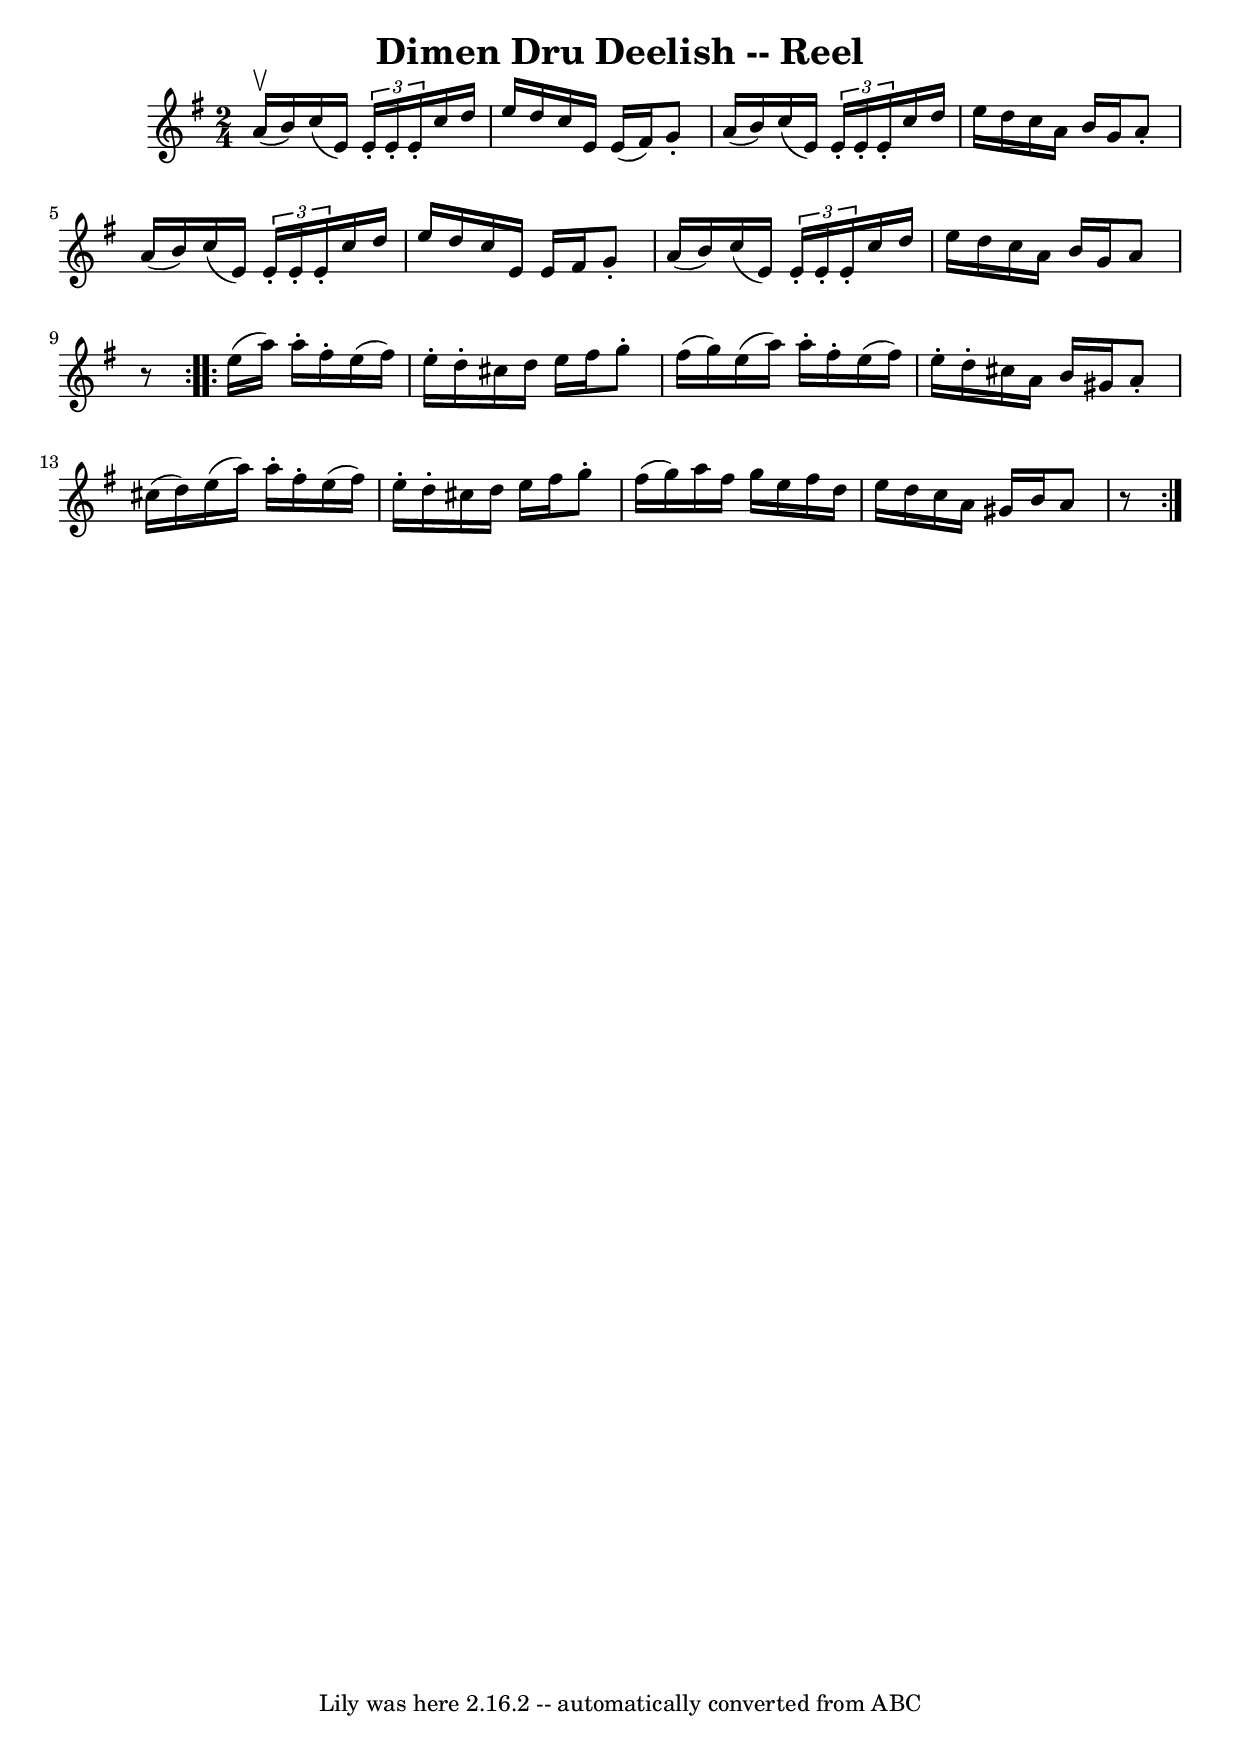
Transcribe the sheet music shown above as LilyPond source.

\version "2.16.2"
\include "Mammoth.ily"
\header {
  %% book = "Ryan's Mammoth Collection"
  crossRefNumber = "1"
  footnotes = "\\\\182\\\\The book has the triplets written as demisemiquavers."
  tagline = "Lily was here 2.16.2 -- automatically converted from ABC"
  title = "Dimen Dru Deelish -- Reel"

}
voicedefault =  {



  \repeat volta 2 {

    \time 2/4 
    \key a \dorian
    a'16^\upbow(b'16) |
    c''16 (e'16 ) \times 2/3 { e'16-. e'16-. e'16-. 
		 } c''16 d''16 e''16    
    d''16    |
    c''16 e'16 e'16 (fis'16) g'8-. a'16 (
    b'16)   |
    c''16 (e'16) \times 2/3 { e'16-. e'16-.   
			      e'16-. 
			    } c''16 d''16 e''16 d''16    |
    c''16 a'16    
    b'16 g'16 a'8-. a'16 (b'16)   |
    c''16 (e'16) 
    \times 2/3 { e'16-. e'16-. e'16-. 
	       } c''16 d''16 e''16 d''16  |
    c''16 e'16 e'16 fis'16 g'8-. a'16 (b'16)    |
    c''16 (e'16) \times 2/3 { e'16-. e'16-. e'16-. 
			    }   
    c''16 d''16 e''16 d''16    |
    c''16 a'16 b'16 g'16    
    a'8    r8   
  } 
  \repeat volta 2 {
    e''16 (a''16) a''16-. fis''16-. 
    e''16 (fis''16) e''16-. d''16-.   |
    cis''16 d''16    
    e''16 fis''16 g''8-. fis''16 (g''16)   |
    e''16 (
    a''16) a''16-. fis''16-. e''16 (fis''16) e''16-. d''16-.  |
    cis''16 a'16 b'16 gis'16 a'8-. cis''16 (d''16)   |
    e''16 (a''16) a''16-. fis''16-. e''16 (
    fis''16) e''16-. d''16-.   |
    cis''16 d''16 e''16    
    fis''16 g''8-. fis''16 (g''16)   |
    a''16 fis''16    
    g''16 e''16 fis''16 d''16 e''16 d''16    |
    c''16    
    a'16 gis'16 b'16 a'8    r8   
  }   

}

\score{
  <<

    \context Staff="default"
    {
      \voicedefault 
      
    }

  >>
  \layout {
    
  }
  \midi {
  }

}
